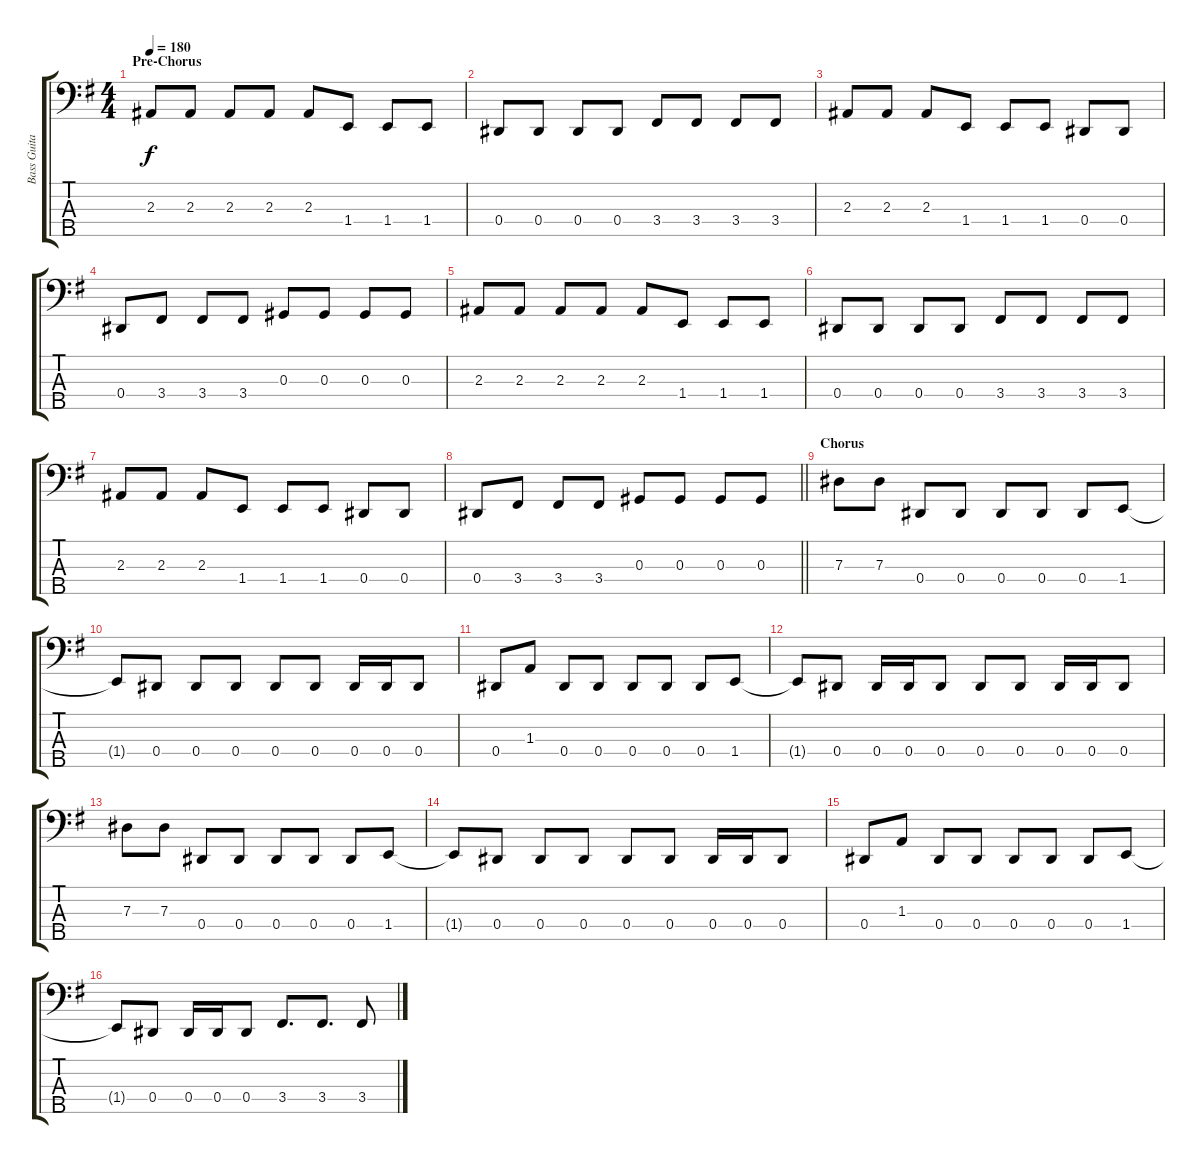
\track ("Bass Guitar" "Bass Guita") {instrument electricbassfinger}
\staff {score tabs}
\tuning (Gb2 Db2 Ab1 Eb1 Bb0) {hide}
\ts (4 4)
\section ("" "Pre-Chorus")
\tempo 180
\clef f4
\ks g
2.3.8{dy f} 2.3.8 2.3.8 2.3.8 2.3.8 1.4.8 1.4.8 1.4.8 |
0.4.8 0.4.8 0.4.8 0.4.8 3.4.8 3.4.8 3.4.8 3.4.8 |
2.3.8 2.3.8 2.3.8 1.4.8 1.4.8 1.4.8 0.4.8 0.4.8 |
0.4.8 3.4.8 3.4.8 3.4.8 0.3.8 0.3.8 0.3.8 0.3.8 |
2.3.8 2.3.8 2.3.8 2.3.8 2.3.8 1.4.8 1.4.8 1.4.8 |
0.4.8 0.4.8 0.4.8 0.4.8 3.4.8 3.4.8 3.4.8 3.4.8 |
2.3.8 2.3.8 2.3.8 1.4.8 1.4.8 1.4.8 0.4.8 0.4.8 |
\barLineRight lightlight
0.4.8 3.4.8 3.4.8 3.4.8 0.3.8 0.3.8 0.3.8 0.3.8 |
\section ("" "Chorus")
7.3.8 7.3.8 0.4.8 0.4.8 0.4.8 0.4.8 0.4.8 1.4.8 |
1.4{t}.8 0.4.8 0.4.8 0.4.8 0.4.8 0.4.8 0.4.16 0.4.16 0.4.8 |
0.4.8 1.3.8 0.4.8 0.4.8 0.4.8 0.4.8 0.4.8 1.4.8 |
1.4{t}.8 0.4.8 0.4.16 0.4.16 0.4.8 0.4.8 0.4.8 0.4.16 0.4.16 0.4.8 |
7.3.8 7.3.8 0.4.8 0.4.8 0.4.8 0.4.8 0.4.8 1.4.8 |
1.4{t}.8 0.4.8 0.4.8 0.4.8 0.4.8 0.4.8 0.4.16 0.4.16 0.4.8 |
0.4.8 1.3.8 0.4.8 0.4.8 0.4.8 0.4.8 0.4.8 1.4.8 |
1.4{t}.8 0.4.8 0.4.16 0.4.16 0.4.8 3.4.8{d} 3.4.8{d} 3.4.8
